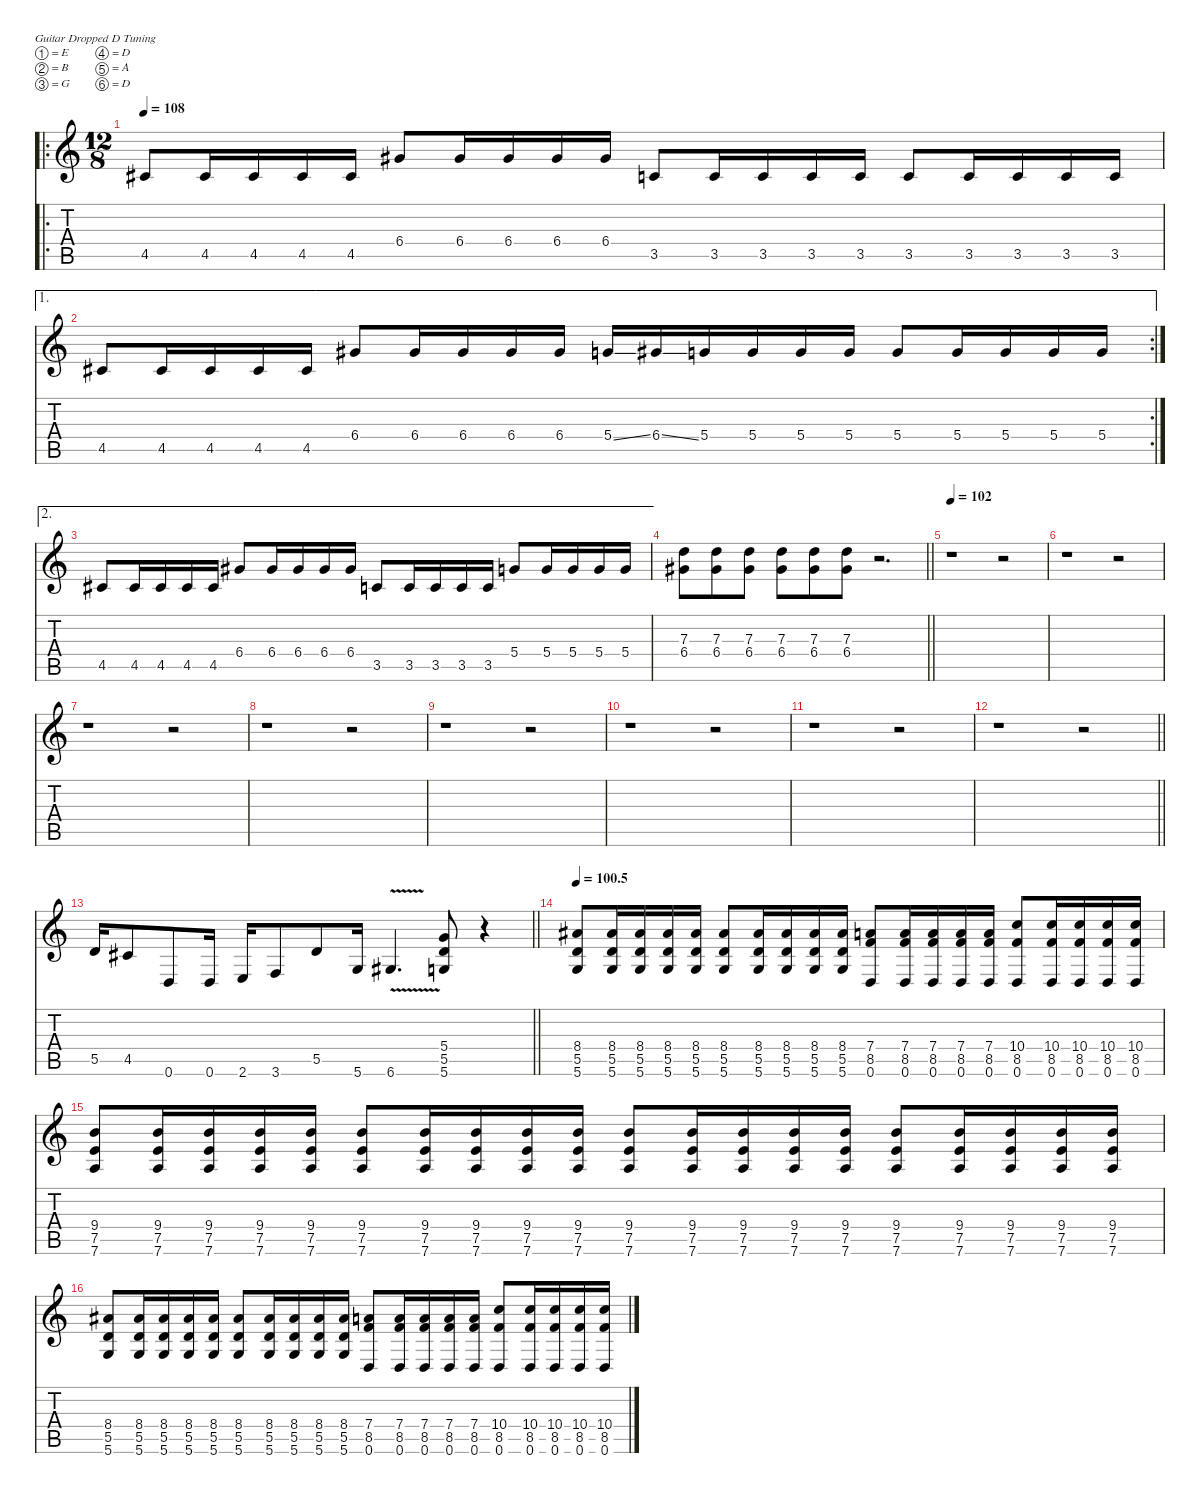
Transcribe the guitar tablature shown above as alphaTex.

\defaultSystemsLayout 4
\hideDynamics
\bracketExtendMode nobrackets
\singleTrackTrackNamePolicy hidden
\multiTrackTrackNamePolicy hidden
\firstSystemTrackNameMode fullname
\otherSystemsTrackNameOrientation horizontal
\track ("Distortion 1" "dist.guit.") {instrument distortionguitar}
\staff {score tabs}
\tuning (E4 B3 G3 D3 A2 D2)
\ro
\ts (12 8)
\tempo 108
\clef g2
\ks aminor
4.5{acc #}.8{dy f beam Up} 4.5{acc #}.16{beam Up} 4.5{acc #}.16{beam Up} 4.5{acc #}.16{beam Up} 4.5{acc #}.16{beam Up} 6.4{acc #}.8{beam Up} 6.4{acc #}.16{beam Up} 6.4{acc #}.16{beam Up} 6.4{acc #}.16{beam Up} 6.4{acc #}.16{beam Up} 3.5.8{beam Up} 3.5.16{beam Up} 3.5.16{beam Up} 3.5.16{beam Up} 3.5.16{beam Up} 3.5.8{beam Up} 3.5.16{beam Up} 3.5.16{beam Up} 3.5.16{beam Up} 3.5.16{beam Up} |
\ae 1
\rc 2
4.5{acc #}.8{beam Up} 4.5{acc #}.16{beam Up} 4.5{acc #}.16{beam Up} 4.5{acc #}.16{beam Up} 4.5{acc #}.16{beam Up} 6.4{acc #}.8{beam Up} 6.4{acc #}.16{beam Up} 6.4{acc #}.16{beam Up} 6.4{acc #}.16{beam Up} 6.4{acc #}.16{beam Up} 5.4{ss}.16{beam Up} 6.4{ss acc #}.16{beam Up} 5.4.16{beam Up} 5.4.16{beam Up} 5.4.16{beam Up} 5.4.16{beam Up} 5.4.8{beam Up} 5.4.16{beam Up} 5.4.16{beam Up} 5.4.16{beam Up} 5.4.16{beam Up} |
\ae 2
4.5{acc #}.8{beam Up} 4.5{acc #}.16{beam Up} 4.5{acc #}.16{beam Up} 4.5{acc #}.16{beam Up} 4.5{acc #}.16{beam Up} 6.4{acc #}.8{beam Up} 6.4{acc #}.16{beam Up} 6.4{acc #}.16{beam Up} 6.4{acc #}.16{beam Up} 6.4{acc #}.16{beam Up} 3.5.8{beam Up} 3.5.16{beam Up} 3.5.16{beam Up} 3.5.16{beam Up} 3.5.16{beam Up} 5.4.8{beam Up} 5.4.16{beam Up} 5.4.16{beam Up} 5.4.16{beam Up} 5.4.16{beam Up} |
\barLineRight lightlight
(7.3 6.4{acc #}).8{beam Down} (7.3 6.4{acc #}).8{beam Down} (7.3 6.4{acc #}).8{beam Down} (7.3 6.4{acc #}).8{beam Down} (7.3 6.4{acc #}).8{beam Down} (7.3 6.4{acc #}).8{beam Down} r.2{d beam Down} |
\tempo 102
r.1{beam Down} r.2{beam Down} |
r.1{beam Down} r.2{beam Down} |
r.1{beam Down} r.2{beam Down} |
r.1{beam Down} r.2{beam Down} |
r.1{beam Down} r.2{beam Down} |
r.1{beam Down} r.2{beam Down} |
r.1{beam Down} r.2{beam Down} |
\barLineRight lightlight
r.1{beam Down} r.2{beam Down} |
\barLineRight lightlight
5.5.16{beam Up} 4.5{acc #}.8{beam Up} 0.6.8{beam Up} 0.6.16{beam Up} 2.6.16{beam Up} 3.6.8{beam Up} 5.5.8{beam Up} 5.6.16{beam Up} 6.6{v acc #}.4{d beam Up} (5.4 5.5 5.6).8{beam Up} r.4{beam Up} |
\tempo
100.5 (8.4{acc #} 5.5 5.6).8{beam Up} (8.4{acc #} 5.5 5.6).16{beam Up} (8.4{acc #} 5.5 5.6).16{beam Up} (8.4{acc #} 5.5 5.6).16{beam Up} (8.4{acc #} 5.5 5.6).16{beam Up} (8.4{acc #} 5.5 5.6).8{beam Up} (8.4{acc #} 5.5 5.6).16{beam Up} (8.4{acc #} 5.5 5.6).16{beam Up} (8.4{acc #} 5.5 5.6).16{beam Up} (8.4{acc #} 5.5 5.6).16{beam Up} (7.4 8.5 0.6).8{beam Up} (7.4 8.5 0.6).16{beam Up} (7.4 8.5 0.6).16{beam Up} (7.4 8.5 0.6).16{beam Up} (7.4 8.5 0.6).16{beam Up} (10.4 8.5 0.6).8{beam Up} (10.4 8.5 0.6).16{beam Up} (10.4 8.5 0.6).16{beam Up} (10.4 8.5 0.6).16{beam Up} (10.4 8.5 0.6).16{beam Up} |
(9.4 7.5 7.6).8{beam Up} (9.4 7.5 7.6).16{beam Up} (9.4 7.5 7.6).16{beam Up} (9.4 7.5 7.6).16{beam Up} (9.4 7.5 7.6).16{beam Up} (9.4 7.5 7.6).8{beam Up} (9.4 7.5 7.6).16{beam Up} (9.4 7.5 7.6).16{beam Up} (9.4 7.5 7.6).16{beam Up} (9.4 7.5 7.6).16{beam Up} (9.4 7.5 7.6).8{beam Up} (9.4 7.5 7.6).16{beam Up} (9.4 7.5 7.6).16{beam Up} (9.4 7.5 7.6).16{beam Up} (9.4 7.5 7.6).16{beam Up} (9.4 7.5 7.6).8{beam Up} (9.4 7.5 7.6).16{beam Up} (9.4 7.5 7.6).16{beam Up} (9.4 7.5 7.6).16{beam Up} (9.4 7.5 7.6).16{beam Up} |
(8.4{acc #} 5.5 5.6).8{beam Up} (8.4{acc #} 5.5 5.6).16{beam Up} (8.4{acc #} 5.5 5.6).16{beam Up} (8.4{acc #} 5.5 5.6).16{beam Up} (8.4{acc #} 5.5 5.6).16{beam Up} (8.4{acc #} 5.5 5.6).8{beam Up} (8.4{acc #} 5.5 5.6).16{beam Up} (8.4{acc #} 5.5 5.6).16{beam Up} (8.4{acc #} 5.5 5.6).16{beam Up} (8.4{acc #} 5.5 5.6).16{beam Up} (7.4 8.5 0.6).8{beam Up} (7.4 8.5 0.6).16{beam Up} (7.4 8.5 0.6).16{beam Up} (7.4 8.5 0.6).16{beam Up} (7.4 8.5 0.6).16{beam Up} (10.4 8.5 0.6).8{beam Up} (10.4 8.5 0.6).16{beam Up} (10.4 8.5 0.6).16{beam Up} (10.4 8.5 0.6).16{beam Up} (10.4 8.5 0.6).16{beam Up}
